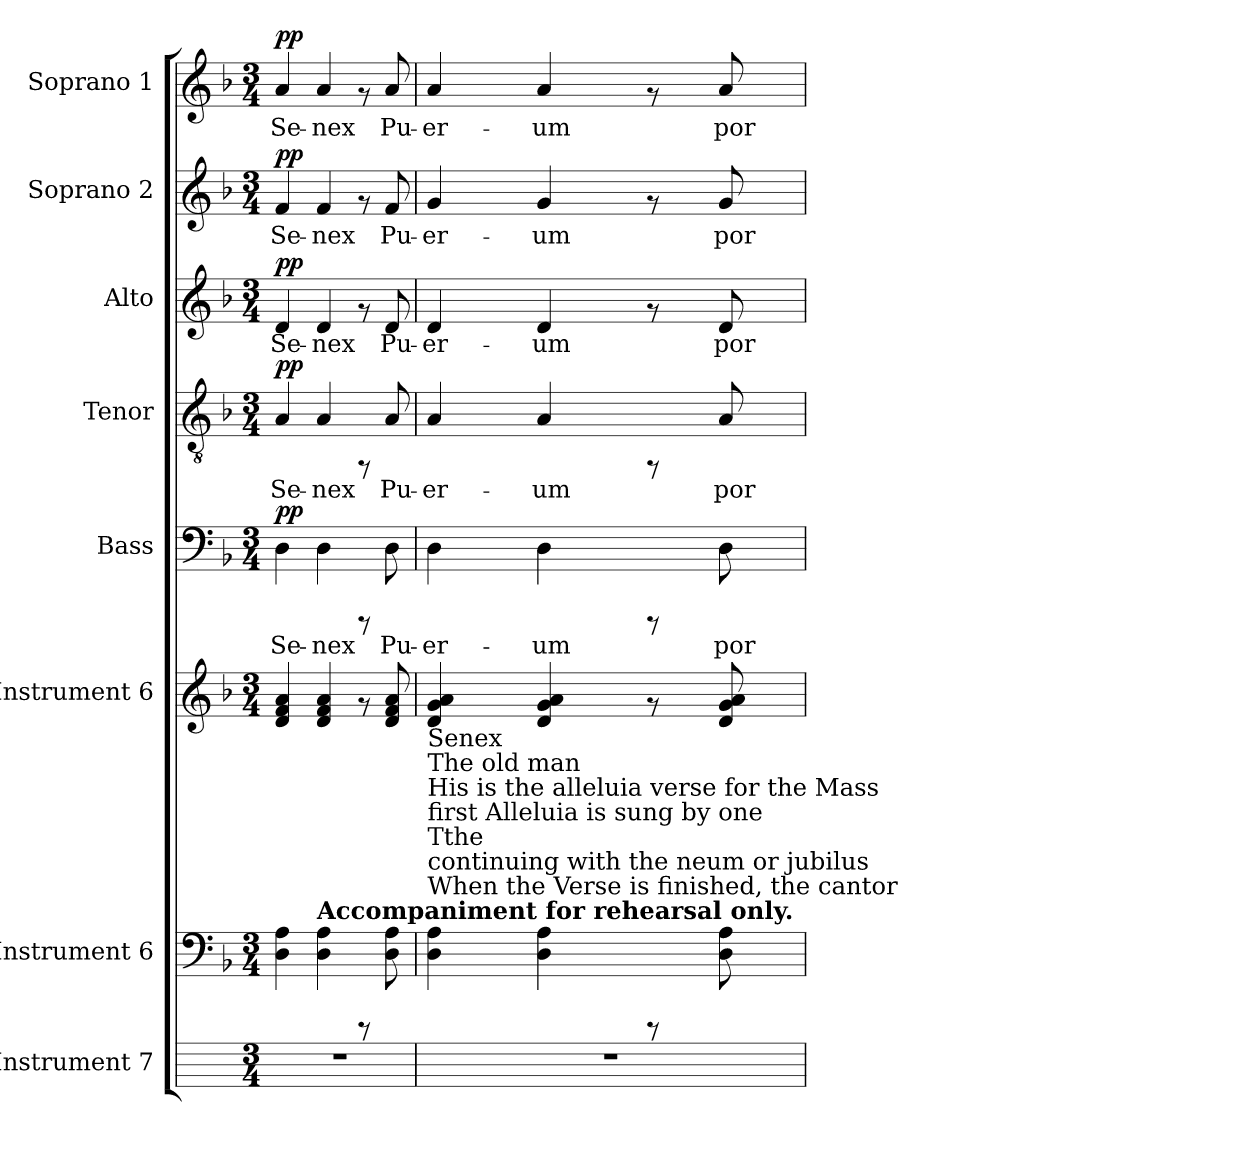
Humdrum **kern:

**kern	**kern	**kern	**kern	**text	**dynam	**kern	**text	**dynam	**kern	**text	**dynam	**kern	**text	**dynam	**kern	**text	**dynam
*part8	*part7	*part6	*part5	*part5	*part5	*part4	*part4	*part4	*part3	*part3	*part3	*part2	*part2	*part2	*part1	*part1	*part1
*staff8	*staff7	*staff6	*staff5	*staff5	*staff5	*staff4	*staff4	*staff4	*staff3	*staff3	*staff3	*staff2	*staff2	*staff2	*staff1	*staff1	*staff1
*I"Instrument 7	*I"Instrument 6	*I"Instrument 6	*I"Bass	*	*	*I"Tenor	*	*	*I"Alto	*	*	*I"Soprano 2	*	*	*I"Soprano 1	*	*
*	*	*	*I'B	*	*	*I'T	*	*	*I'A	*	*	*I'S2	*	*	*I'S1	*	*
!!LO:PB:g=z
*stria5	*stria5	*stria5	*stria5	*	*	*stria5	*	*	*stria5	*	*	*stria5	*	*	*stria5	*	*
*	*clefF4	*clefG2	*clefF4	*	*	*clefGv2	*	*	*clefG2	*	*	*clefG2	*	*	*clefG2	*	*
*k[]	*k[b-]	*k[b-]	*k[b-]	*	*	*k[b-]	*	*	*k[b-]	*	*	*k[b-]	*	*	*k[b-]	*	*
*C:	*F:	*F:	*F:	*	*	*F:	*	*	*F:	*	*	*F:	*	*	*F:	*	*
*M3/4	*M3/4	*M3/4	*M3/4	*	*	*M3/4	*	*	*M3/4	*	*	*M3/4	*	*	*M3/4	*	*
*MM60	*MM60	*MM60	*MM60	*	*	*MM60	*	*	*MM60	*	*	*MM60	*	*	*MM60	*	*
=1	=1	=1	=1	=1	=1	=1	=1	=1	=1	=1	=1	=1	=1	=1	=1	=1	=1
!	!	!	!	!LO:LY:b	!LO:DY:a	!	!LO:LY:b	!LO:DY:a	!	!LO:LY:b	!LO:DY:a	!	!LO:LY:b	!LO:DY:a	!	!LO:LY:b	!LO:DY:a
2.r	4D\ 4A\	4f/ 4d/ 4a/	4D\	Se-	pp	4A/	Se-	pp	4d/	Se-	pp	4f/	Se-	pp	4a/	Se-	pp
!	!LO:TX:a:B:t=Accompaniment for rehearsal only.	!	!	!	!	!	!	!	!	!	!	!	!	!	!	!	!
!	!	!	!	!LO:LY:b	!	!	!LO:LY:b	!	!	!LO:LY:b	!	!	!LO:LY:b	!	!	!LO:LY:b	!
.	4A\ 4D\	4f/ 4d/ 4a/	4D\	-nex	.	4A/	-nex	.	4d/	-nex	.	4f/	-nex	.	4a/	-nex	.
.	8rCCC	8rf	8rCCC	.	.	8rFF	.	.	8rf	.	.	8rf	.	.	8rf	.	.
!	!	!	!	!LO:LY:b	!	!	!LO:LY:b	!	!	!LO:LY:b	!	!	!LO:LY:b	!	!	!LO:LY:b	!
.	8A\ 8D\	8a/ 8f/ 8d/	8D\	Pu-	.	8A/	Pu-	.	8d/	Pu-	.	8f/	Pu-	.	8a/	Pu-	.
=2	=2	=2	=2	=2	=2	=2	=2	=2	=2	=2	=2	=2	=2	=2	=2	=2	=2
!	!	!LO:TX:b:t=Senex	!	!	!	!	!	!	!	!	!	!	!	!	!	!	!
!	!	!LO:TX:b:t=The old man	!	!	!	!	!	!	!	!	!	!	!	!	!	!	!
!	!	!LO:TX:b:t=His is the alleluia verse for the Mass	!	!	!	!	!	!	!	!	!	!	!	!	!	!	!
!	!	!LO:TX:b:t=first Alleluia is sung by one	!	!	!	!	!	!	!	!	!	!	!	!	!	!	!
!	!	!LO:TX:b:t=Tthe	!	!	!	!	!	!	!	!	!	!	!	!	!	!	!
!	!	!LO:TX:b:t=continuing with the neum or jubilus	!	!	!	!	!	!	!	!	!	!	!	!	!	!	!
!	!	!LO:TX:b:t=When the Verse is finished, the cantor	!	!	!	!	!	!	!	!	!	!	!	!	!	!	!
!	!	!	!	!LO:LY:b	!	!	!LO:LY:b	!	!	!LO:LY:b	!	!	!LO:LY:b	!	!	!LO:LY:b	!
2.r	4A\ 4D\	4g/ 4d/ 4a/	4D\	-er-	.	4A/	-er-	.	4d/	-er-	.	4g/	-er-	.	4a/	-er-	.
!	!	!	!	!LO:LY:b	!	!	!LO:LY:b	!	!	!LO:LY:b	!	!	!LO:LY:b	!	!	!LO:LY:b	!
.	4A\ 4D\	4g/ 4d/ 4a/	4D\	-um	.	4A/	-um	.	4d/	-um	.	4g/	-um	.	4a/	-um	.
.	8rCCC	8rf	8rCCC	.	.	8rFF	.	.	8rf	.	.	8rf	.	.	8rf	.	.
!	!	!	!	!LO:LY:b	!	!	!LO:LY:b	!	!	!LO:LY:b	!	!	!LO:LY:b	!	!	!LO:LY:b	!
.	8A\ 8D\	8g/ 8d/ 8a/	8D\	por-	.	8A/	por-	.	8d/	por-	.	8g/	por-	.	8a/	por-	.
=	=	=	=	=	=	=	=	=	=	=	=	=	=	=	=	=	=
*-	*-	*-	*-	*-	*-	*-	*-	*-	*-	*-	*-	*-	*-	*-	*-	*-	*-
